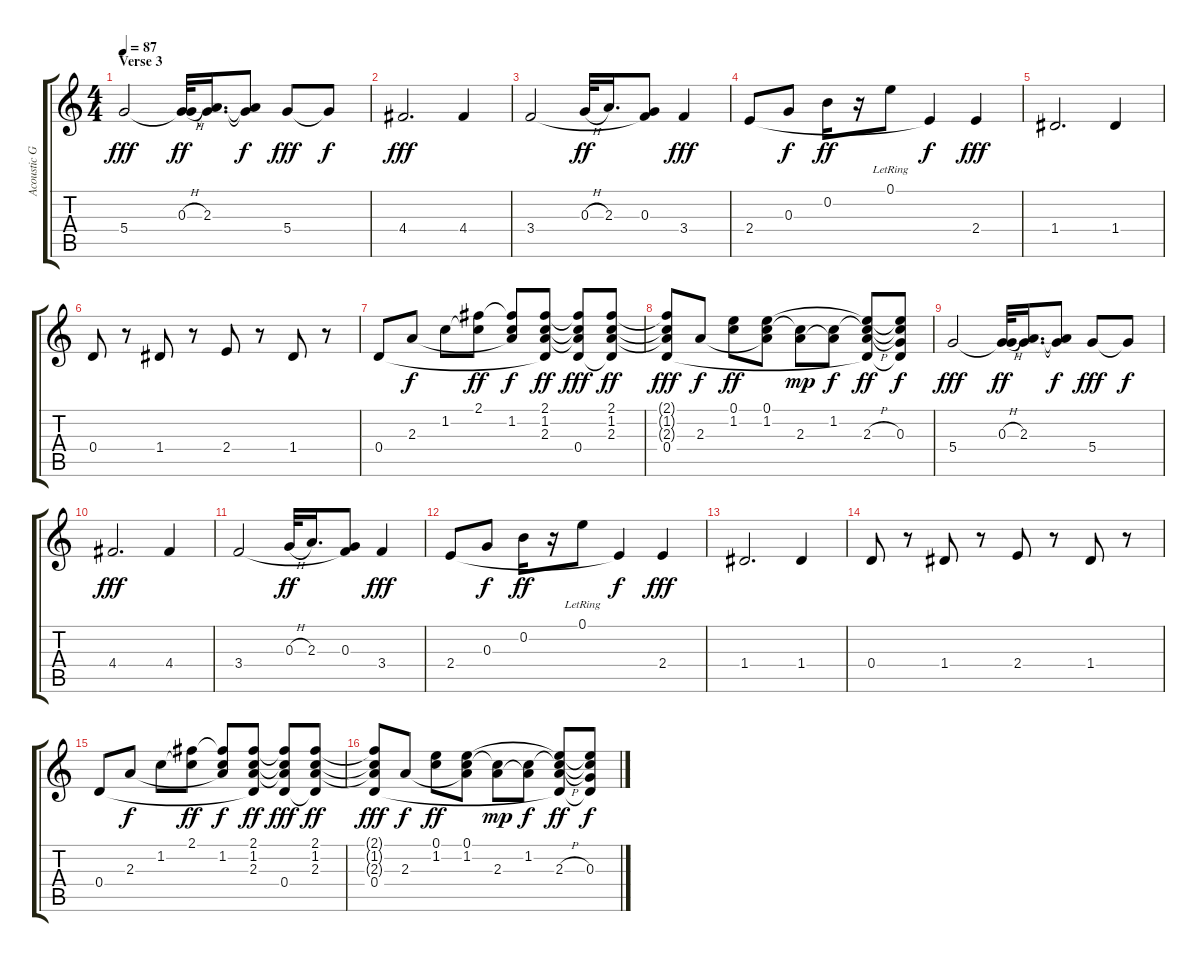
\track ("Acoustic Guitar 2" "Acoustic G") {instrument acousticguitarsteel}
\staff {score tabs}
\tuning (E4 B3 G3 D3 A2 E2) {hide}
\ts (4 4)
\section ("" "Verse 3")
\tempo 87
\clef g2
\ks c
5.4.2{dy fff} (0.3{h} 5.4{t}).32{dy ff} (2.3 5.4{t}).16{d} (2.3{t} 5.4{t}).8{dy f} 5.4.8{dy fff} 5.4{t}.8{dy f} |
4.4.2{d dy fff} 4.4.4 |
3.4.2 0.3{h}.32{dy ff} 2.3.16{d} (0.3 3.4{t}).8 3.4.4{dy fff} |
2.4.8 0.3.8{dy f} 0.2.16{dy ff} r.16 0.1{lr}.8 2.4{t}.4{dy f} 2.4.4{dy fff} |
1.4.2{d} 1.4.4 |
0.4.8 r.8 1.4.8 r.8 2.4.8 r.8 1.4.8 r.8 |
0.4.8 2.3.8{dy f} 1.2.8 (2.1 1.2{t}).8{dy ff} (2.1{t} 1.2 2.3{t}).8{dy f} (2.1 1.2 2.3 0.4{t}).8{dy ff} (2.1{t} 1.2{t} 2.3{t} 0.4).8{dy fff} (2.1 1.2 2.3 0.4{t}).8{dy ff} |
(2.1{t} 1.2{t} 2.3{t} 0.4).8{dy fff} 2.3.8{dy f} (0.1 1.2).8{dy ff} (0.1 1.2 2.3{t}).8 (1.2{t} 2.3).8{dy mp} (1.2 2.3{t}).8{dy f} (0.1{t} 1.2{t} 2.3{h} 0.4{t}).8{dy ff} (0.1{t} 1.2{t} 0.3 0.4{t}).8{dy f} |
5.4.2{dy fff} (0.3{h} 5.4{t}).32{dy ff} (2.3 5.4{t}).16{d} (2.3{t} 5.4{t}).8{dy f} 5.4.8{dy fff} 5.4{t}.8{dy f} |
4.4.2{d dy fff} 4.4.4 |
3.4.2 0.3{h}.32{dy ff} 2.3.16{d} (0.3 3.4{t}).8 3.4.4{dy fff} |
2.4.8 0.3.8{dy f} 0.2.16{dy ff} r.16 0.1{lr}.8 2.4{t}.4{dy f} 2.4.4{dy fff} |
1.4.2{d} 1.4.4 |
0.4.8 r.8 1.4.8 r.8 2.4.8 r.8 1.4.8 r.8 |
0.4.8 2.3.8{dy f} 1.2.8 (2.1 1.2{t}).8{dy ff} (2.1{t} 1.2 2.3{t}).8{dy f} (2.1 1.2 2.3 0.4{t}).8{dy ff} (2.1{t} 1.2{t} 2.3{t} 0.4).8{dy fff} (2.1 1.2 2.3 0.4{t}).8{dy ff} |
(2.1{t} 1.2{t} 2.3{t} 0.4).8{dy fff} 2.3.8{dy f} (0.1 1.2).8{dy ff} (0.1 1.2 2.3{t}).8 (1.2{t} 2.3).8{dy mp} (1.2 2.3{t}).8{dy f} (0.1{t} 1.2{t} 2.3{h} 0.4{t}).8{dy ff} (0.1{t} 1.2{t} 0.3 0.4{t}).8{dy f}
